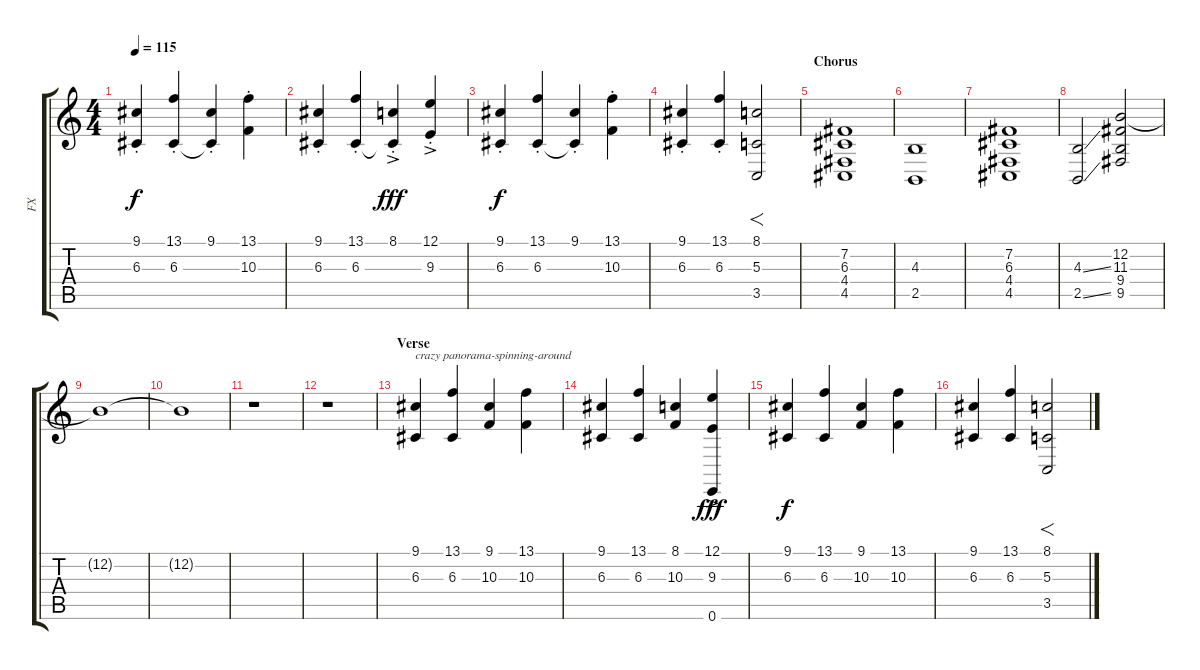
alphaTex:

\track ("FX" "FX") {instrument choiraahs}
\staff {score tabs}
\tuning (E4 B3 G3 D3 A2 E2) {hide}
\ts (4 4)
\tempo 115
\clef g2
\ks c
(9.1{st} 6.3{st}).4{dy f} (13.1{st} 6.3).4 (9.1{st} 6.3{t}).4 (13.1{st} 10.3).4 |
(9.1{st} 6.3{st}).4 (13.1{st} 6.3).4 (8.1{ac st} 6.3{t}).4{dy fff} (12.1{ac st} 9.3{ac}).4 |
(9.1{st} 6.3{st}).4{dy f} (13.1{st} 6.3).4 (9.1{st} 6.3{t}).4 (13.1{st} 10.3).4 |
(9.1{st} 6.3{st}).4 (13.1{st} 6.3).4 (8.1 5.3 3.5).2{f} |
\section ("" "Chorus")
(7.2 6.3 4.4 4.5).1 |
(4.3 2.5).1 |
(7.2 6.3 4.4 4.5).1 |
(4.3{ss} 2.5{ss}).2 (12.2 11.3 9.4 9.5).2 |
12.2{t}.1 |
12.2{t}.1 |
r.1 |
r.1 |
\section ("" "Verse")
(9.1 6.3).4{txt "crazy panorama-spinning-around" balance 11 instrument telephonering} (13.1 6.3).4{balance 4} (9.1 10.3).4{balance 13} (13.1 10.3).4{balance 16} |
(9.1 6.3).4{balance 0} (13.1 6.3).4{balance 13} (8.1 10.3).4{balance 10} (12.1 9.3{ac} 0.6).4{dy fff balance 3} |
(9.1 6.3).4{dy f balance 8} (13.1 6.3).4{balance 6} (9.1 10.3).4{balance 0} (13.1 10.3).4{balance 6} |
(9.1 6.3).4{balance 14} (13.1 6.3).4{balance 9} (8.1 5.3 3.5).2{f balance 0}
